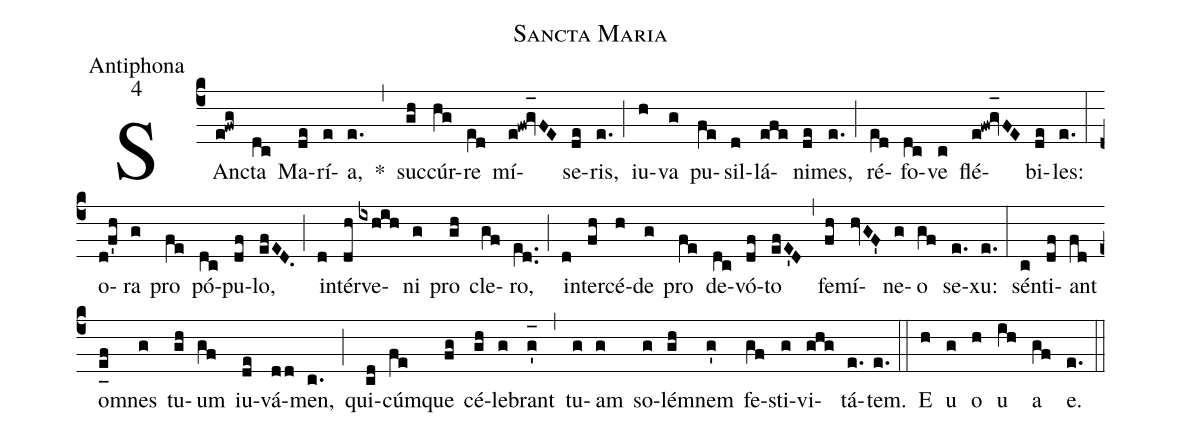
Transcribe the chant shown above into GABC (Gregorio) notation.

name:Sancta Maria;
office-part:Antiphona;
mode:4;
%%
(c4) SAn(e!fwg)cta(dc) Ma(de)rí(e)a,(e.) *(,) suc(gh)cúr(hg)re(e[ll:1]d) mí(e!fw!gv_[oh:h]FE)se(de)ris,(e.) (;) iu(h)va(g) pu(fe)sil(d)lá(efe)ni(de)mes,(e.) (;) ré(e[ll:1]d)fo(dc)ve(c) flé(e!fw!gv_[oh:h]FE)bi(de)les:(e.) (:) o(d!f'h)ra(g) pro(fe) pó(dc)pu(df)lo,(efED.) (;) in(d)tér(dh)ve(ixhih)ni(g) pro(gh) cle(gf)ro,(e[ll:1]d..) (;) in(d)ter(fh)cé(h)de(g) pro(fe) de(dc)vó(df)to(efE'D) (,) fe(fh)mí(hvGF')ne(g)o(gf) se(e.)xu:(e.) (:) sén(c)ti(df)ant(fd) o(e_[uh:l]f)mnes(g) tu(gh)um(gf) iu(de)vá(dd)men,(c.) (;) qui(cd)cúm(fe)que(fg) cé(gh)le(g)brant(g'_[oh:h]) (,) tu(g)am(g) so(g)lé(gh)mnem(g') fe(gf)sti(g)vi(ghg)tá(e.)tem.(e.) (::) E(h) u(g) o(h) u(ih) a(gf) e.(e.) (::)
